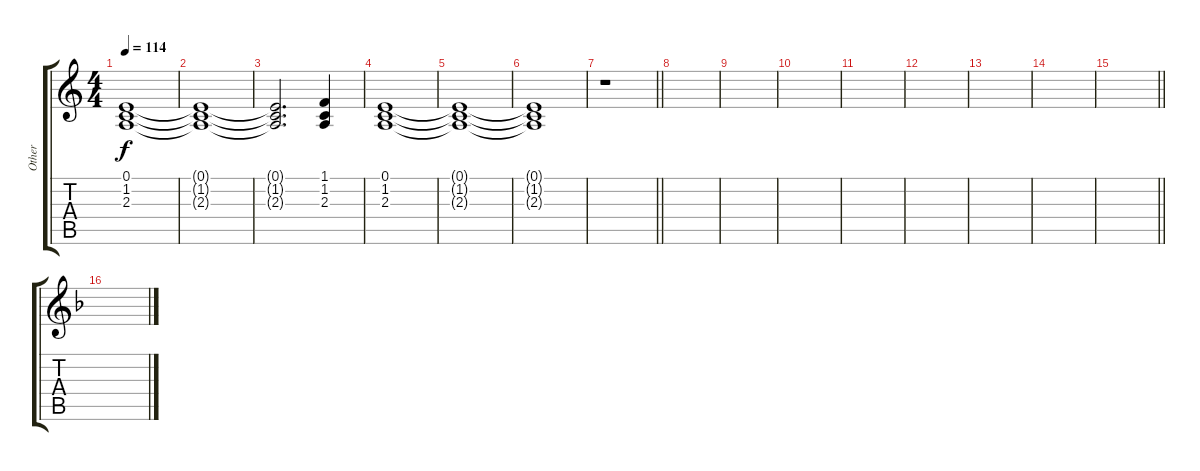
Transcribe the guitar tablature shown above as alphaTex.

\track ("Other" "Other") {instrument lead1square}
\staff {score tabs}
\tuning (E4 B3 G3 D3 A2 E2) {hide}
\ts (4 4)
\tempo 114
\clef g2
\ks c
(0.1{t} 1.2{t} 2.3{t}).1{dy f} |
(0.1{t} 1.2{t} 2.3{t}).1 |
(0.1{t} 1.2{t} 2.3{t}).2{d} (1.1 1.2 2.3).4 |
(0.1 1.2 2.3).1 |
(0.1{t} 1.2{t} 2.3{t}).1 |
(0.1{t} 1.2{t} 2.3{t}).1 |
\barLineRight lightlight
r.1 |
|
|
|
|
|
|
|
\barLineRight lightlight
|
\ks dminor
